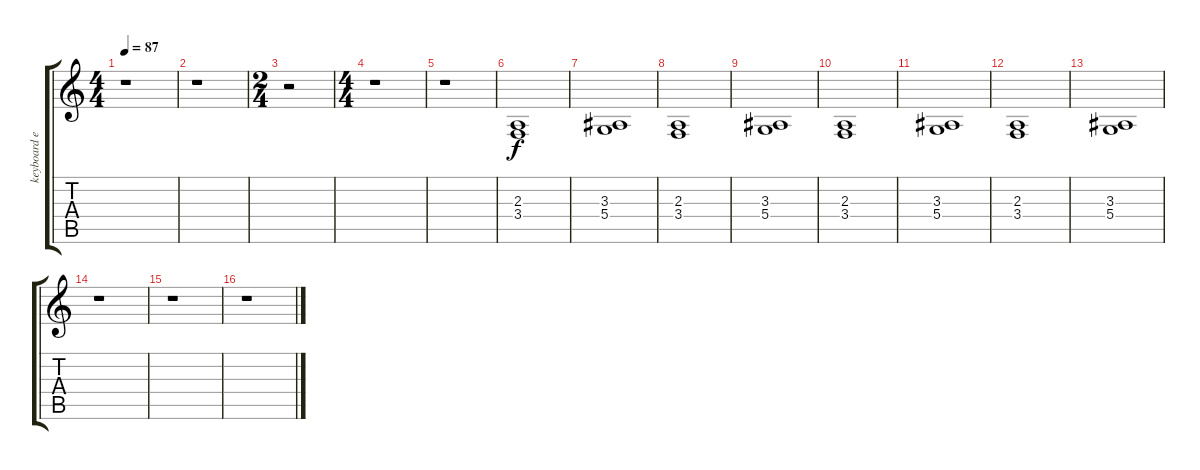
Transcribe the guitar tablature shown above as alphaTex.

\track ("keyboard effect" "keyboard e") {instrument choiraahs}
\staff {score tabs}
\tuning (E4 B3 G3 D3 A2 E2) {hide}
\ts (4 4)
\tempo 87
\clef g2
\ks c
r.1{dy f} |
r.1 |
\ts (2 4)
r.2 |
\ts (4 4)
r.1 |
r.1 |
(2.3 3.4).1 |
(3.3 5.4).1 |
(2.3 3.4).1 |
(3.3 5.4).1 |
(2.3 3.4).1 |
(3.3 5.4).1 |
(2.3 3.4).1 |
(3.3 5.4).1 |
r.1 |
r.1 |
r.1
